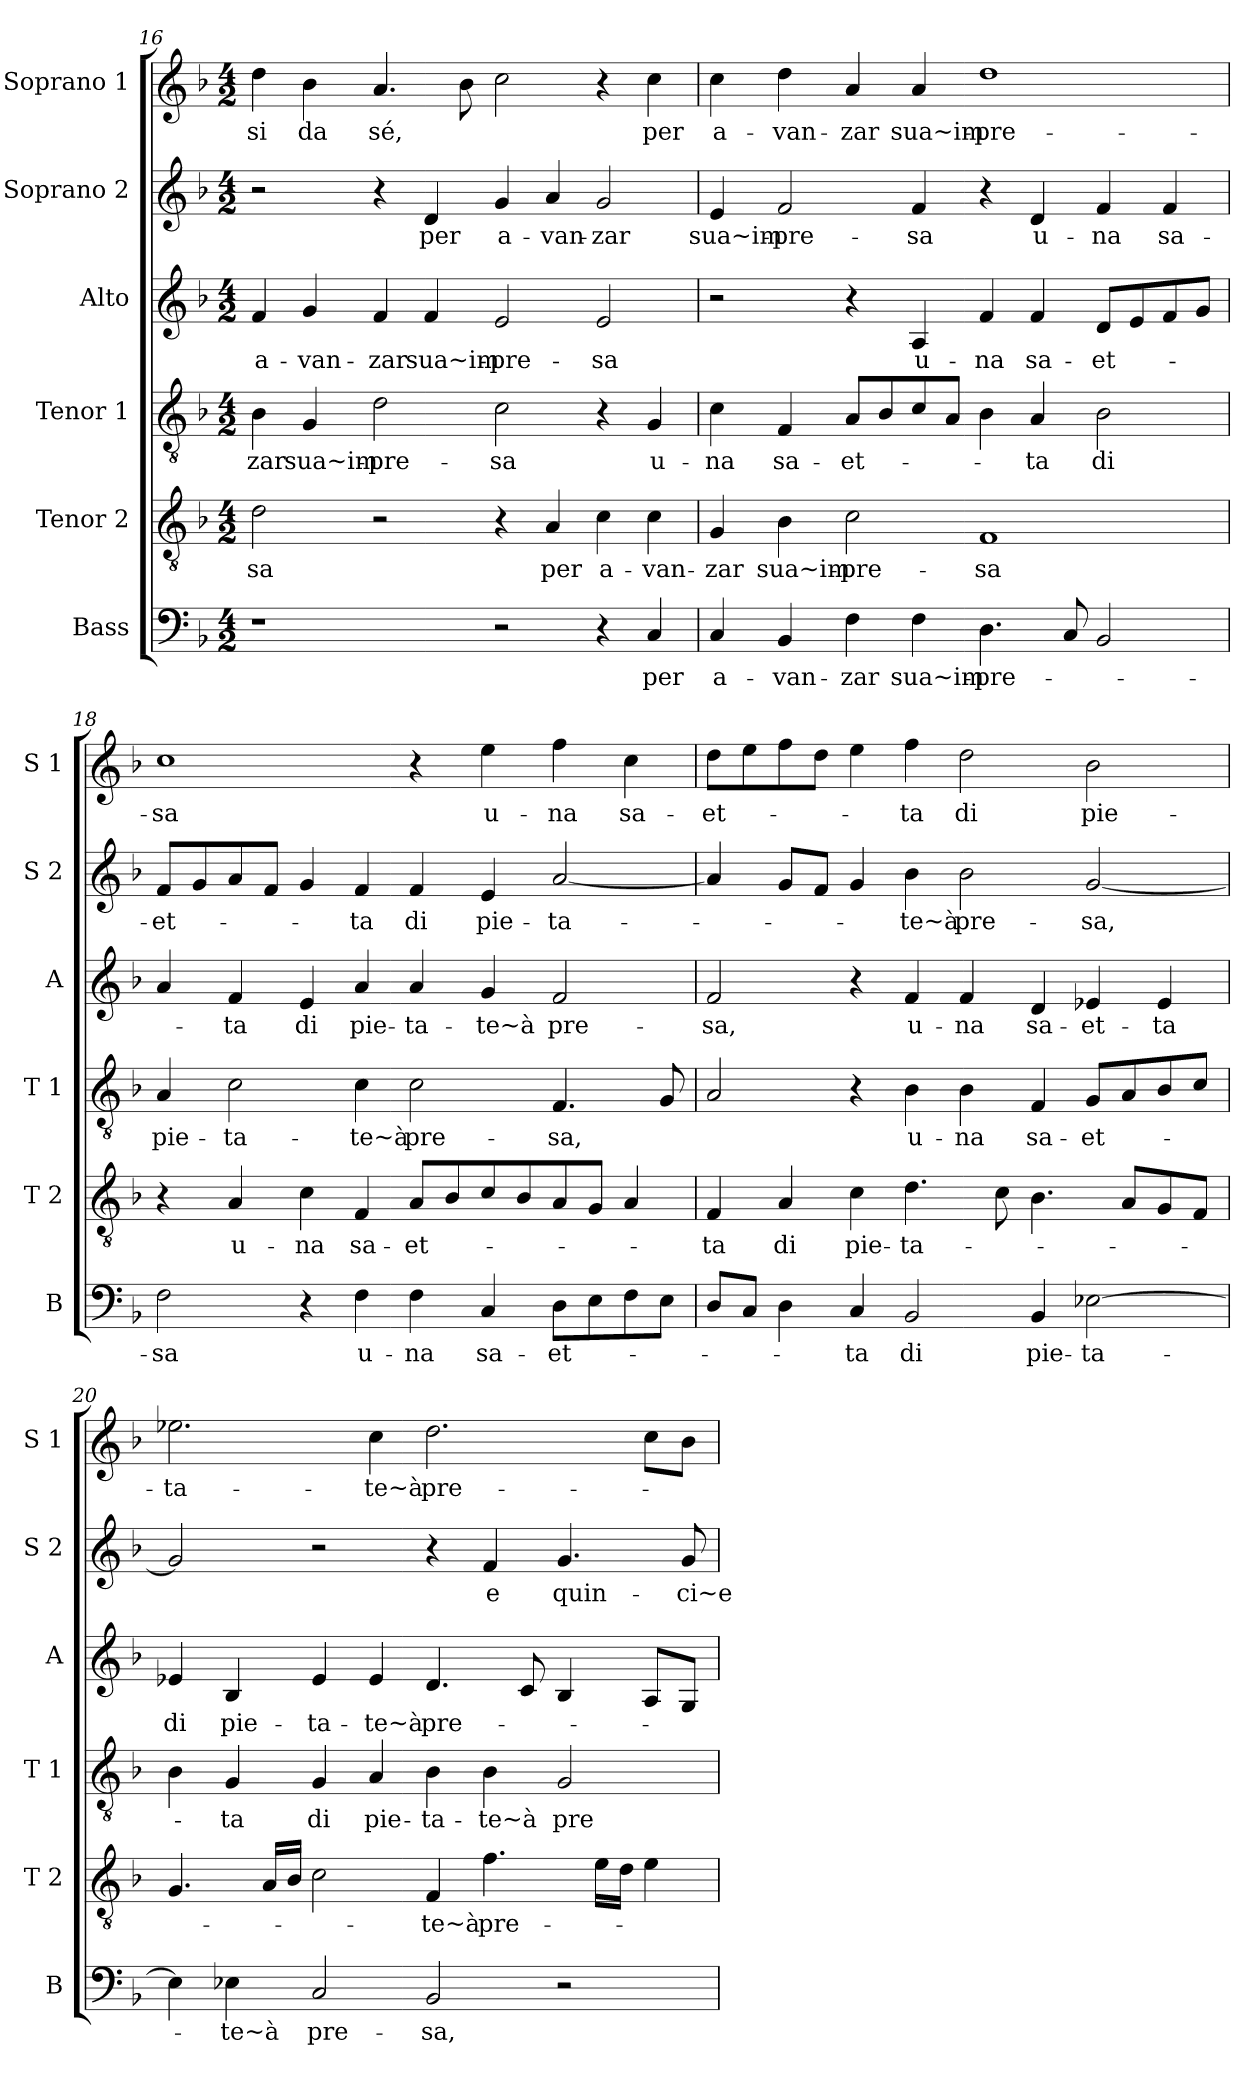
**kern	**text	**kern	**text	**kern	**text	**kern	**text	**kern	**text	**kern	**text
*part6	*part6	*part5	*part5	*part4	*part4	*part3	*part3	*part2	*part2	*part1	*part1
*staff6	*staff6	*staff5	*staff5	*staff4	*staff4	*staff3	*staff3	*staff2	*staff2	*staff1	*staff1
*I"Bass	*	*I"Tenor 2	*	*I"Tenor 1	*	*I"Alto	*	*I"Soprano 2	*	*I"Soprano 1	*
*I'B	*	*I'T 2	*	*I'T 1	*	*I'A	*	*I'S 2	*	*I'S 1	*
!!LO:LB:g=z
*clefF4	*	*clefGv2	*	*clefGv2	*	*clefG2	*	*clefG2	*	*clefG2	*
*k[b-]	*	*k[b-]	*	*k[b-]	*	*k[b-]	*	*k[b-]	*	*k[b-]	*
*F:	*	*F:	*	*F:	*	*F:	*	*F:	*	*F:	*
*M4/2	*	*M4/2	*	*M4/2	*	*M4/2	*	*M4/2	*	*M4/2	*
=16	=16	=16	=16	=16	=16	=16	=16	=16	=16	=16	=16
!	!	!	!LO:LY:b	!	!LO:LY:b	!	!LO:LY:b	!	!	!	!LO:LY:b
1r	.	2d\	-sa	4B-\	-zar	4f/	a-	2r	.	4dd\	-si
!	!	!	!	!	!LO:LY:b	!	!LO:LY:b	!	!	!	!LO:LY:b
.	.	.	.	4G/	sua~im-	4g/	-van-	.	.	4b-\	da
!	!	!	!	!	!LO:LY:b	!	!LO:LY:b	!	!	!	!LO:LY:b
.	.	2r	.	2d\	-pre-	4f/	-zar	4r	.	4.a/	sé,
!	!	!	!	!	!	!	!LO:LY:b	!	!LO:LY:b	!	!
.	.	.	.	.	.	4f/	sua~im-	4d/	per	.	.
.	.	.	.	.	.	.	.	.	.	8b-\	.
!	!	!	!	!	!LO:LY:b	!	!LO:LY:b	!	!LO:LY:b	!	!
2r	.	4r	.	2c\	-sa	2e/	-pre-	4g/	a-	2cc\	.
!	!	!	!LO:LY:b	!	!	!	!	!	!LO:LY:b	!	!
.	.	4A/	per	.	.	.	.	4a/	-van-	.	.
!	!	!	!LO:LY:b	!	!	!	!LO:LY:b	!	!LO:LY:b	!	!
4r	.	4c\	a-	4r	.	2e/	-sa	2g/	-zar	4r	.
!	!LO:LY:b	!	!LO:LY:b	!	!LO:LY:b	!	!	!	!	!	!LO:LY:b
4C/	per	4c\	-van-	4G/	u-	.	.	.	.	4cc\	per
=17	=17	=17	=17	=17	=17	=17	=17	=17	=17	=17	=17
!	!LO:LY:b	!	!LO:LY:b	!	!LO:LY:b	!	!	!	!LO:LY:b	!	!LO:LY:b
4C/	a-	4G/	-zar	4c\	-na	2r	.	4e/	sua~im-	4cc\	a-
!	!LO:LY:b	!	!LO:LY:b	!	!LO:LY:b	!	!	!	!LO:LY:b	!	!LO:LY:b
4BB-/	-van-	4B-\	sua~im-	4F/	sa-	.	.	2f/	-pre-	4dd\	-van-
!	!LO:LY:b	!	!LO:LY:b	!	!LO:LY:b	!	!	!	!	!	!LO:LY:b
4F\	-zar	2c\	-pre-	8A/L	-et-	4r	.	.	.	4a/	-zar
.	.	.	.	8B-/	.	.	.	.	.	.	.
!	!LO:LY:b	!	!	!	!	!	!LO:LY:b	!	!LO:LY:b	!	!LO:LY:b
4F\	sua~im-	.	.	8c/	.	4A/	u-	4f/	-sa	4a/	sua~im-
.	.	.	.	8A/J	.	.	.	.	.	.	.
!	!LO:LY:b	!	!LO:LY:b	!	!	!	!LO:LY:b	!	!	!	!LO:LY:b
4.D\	-pre-	1F	-sa	4B-\	.	4f/	-na	4r	.	1dd	-pre-
!	!	!	!	!	!LO:LY:b	!	!LO:LY:b	!	!LO:LY:b	!	!
.	.	.	.	4A/	-ta	4f/	sa-	4d/	u-	.	.
8C/	.	.	.	.	.	.	.	.	.	.	.
!	!	!	!	!	!LO:LY:b	!	!LO:LY:b	!	!LO:LY:b	!	!
2BB-/	.	.	.	2B-\	di	8d/L	-et-	4f/	-na	.	.
.	.	.	.	.	.	8e/	.	.	.	.	.
!	!	!	!	!	!	!	!	!	!LO:LY:b	!	!
.	.	.	.	.	.	8f/	.	4f/	sa-	.	.
.	.	.	.	.	.	8g/J	.	.	.	.	.
=18	=18	=18	=18	=18	=18	=18	=18	=18	=18	=18	=18
!	!LO:LY:b	!	!	!	!LO:LY:b	!	!	!	!LO:LY:b	!	!LO:LY:b
2F\	-sa	4r	.	4A/	pie-	4a/	.	8f/L	-et-	1cc	-sa
.	.	.	.	.	.	.	.	8g/	.	.	.
!	!	!	!LO:LY:b	!	!LO:LY:b	!	!LO:LY:b	!	!	!	!
.	.	4A/	u-	2c\	-ta-	4f/	-ta	8a/	.	.	.
.	.	.	.	.	.	.	.	8f/J	.	.	.
!	!	!	!LO:LY:b	!	!	!	!LO:LY:b	!	!	!	!
4r	.	4c\	-na	.	.	4e/	di	4g/	.	.	.
!	!LO:LY:b	!	!LO:LY:b	!	!LO:LY:b	!	!LO:LY:b	!	!LO:LY:b	!	!
4F\	u-	4F/	sa-	4c\	-te~à	4a/	pie-	4f/	-ta	.	.
!	!LO:LY:b	!	!LO:LY:b	!	!LO:LY:b	!	!LO:LY:b	!	!LO:LY:b	!	!
4F\	-na	8A/L	-et-	2c\	pre-	4a/	-ta-	4f/	di	4r	.
.	.	8B-/	.	.	.	.	.	.	.	.	.
!	!LO:LY:b	!	!	!	!	!	!LO:LY:b	!	!LO:LY:b	!	!LO:LY:b
4C/	sa-	8c/	.	.	.	4g/	-te~à	4e/	pie-	4ee\	u-
.	.	8B-/	.	.	.	.	.	.	.	.	.
!	!LO:LY:b	!	!	!	!LO:LY:b	!	!LO:LY:b	!	!LO:LY:b	!	!LO:LY:b
8D\L	-et-	8A/	.	4.F/	-sa,	2f/	pre-	[2a/	-ta-	4ff\	-na
8E\	.	8G/J	.	.	.	.	.	.	.	.	.
!	!	!	!	!	!	!	!	!	!	!	!LO:LY:b
8F\	.	4A/	.	.	.	.	.	.	.	4cc\	sa-
8E\J	.	.	.	8G/	.	.	.	.	.	.	.
!!LO:PB:g=z
=19	=19	=19	=19	=19	=19	=19	=19	=19	=19	=19	=19
!	!	!	!LO:LY:b	!	!	!	!LO:LY:b	!	!	!	!LO:LY:b
8D/L	.	4F/	-ta	2A/	.	2f/	-sa,	4a/]	.	8dd\L	-et-
8C/J	.	.	.	.	.	.	.	.	.	8ee\	.
!	!	!	!LO:LY:b	!	!	!	!	!	!	!	!
4D\	.	4A/	di	.	.	.	.	8g/L	.	8ff\	.
.	.	.	.	.	.	.	.	8f/J	.	8dd\J	.
!	!LO:LY:b	!	!LO:LY:b	!	!	!	!	!	!	!	!
4C/	-ta	4c\	pie-	4r	.	4r	.	4g/	.	4ee\	.
!	!LO:LY:b	!	!LO:LY:b	!	!LO:LY:b	!	!LO:LY:b	!	!LO:LY:b	!	!LO:LY:b
2BB-/	di	4.d\	-ta-	4B-\	u-	4f/	u-	4b-\	-te~à	4ff\	-ta
!	!	!	!	!	!LO:LY:b	!	!LO:LY:b	!	!LO:LY:b	!	!LO:LY:b
.	.	.	.	4B-\	-na	4f/	-na	2b-\	pre-	2dd\	di
.	.	8c\	.	.	.	.	.	.	.	.	.
!	!LO:LY:b	!	!	!	!LO:LY:b	!	!LO:LY:b	!	!	!	!
4BB-/	pie-	4.B-\	.	4F/	sa-	4d/	sa-	.	.	.	.
!	!LO:LY:b	!	!	!	!LO:LY:b	!	!LO:LY:b	!	!LO:LY:b	!	!LO:LY:b
[2E-X\	-ta-	.	.	8G/L	-et-	4e-X/	-et-	[2g/	-sa,	2b-\	pie-
.	.	8A/L	.	8A/	.	.	.	.	.	.	.
!	!	!	!	!	!	!	!LO:LY:b	!	!	!	!
.	.	8G/	.	8B-/	.	4e-/	-ta	.	.	.	.
.	.	8F/J	.	8c/J	.	.	.	.	.	.	.
=20	=20	=20	=20	=20	=20	=20	=20	=20	=20	=20	=20
!	!	!	!	!	!	!	!LO:LY:b	!	!	!	!LO:LY:b
4E-\]	.	4.G/	.	4B-\	.	4e-X/	di	2g/]	.	2.ee-X\	-ta-
!	!LO:LY:b	!	!	!	!LO:LY:b	!	!LO:LY:b	!	!	!	!
4E-X\	-te~à	.	.	4G/	-ta	4B-/	pie-	.	.	.	.
.	.	16A/LL	.	.	.	.	.	.	.	.	.
.	.	16B-/JJ	.	.	.	.	.	.	.	.	.
!	!LO:LY:b	!	!	!	!LO:LY:b	!	!LO:LY:b	!	!	!	!
2C/	pre-	2c\	.	4G/	di	4e-/	-ta-	2r	.	.	.
!	!	!	!	!	!LO:LY:b	!	!LO:LY:b	!	!	!	!LO:LY:b
.	.	.	.	4A/	pie-	4e-/	-te~à	.	.	4cc\	-te~à
!	!LO:LY:b	!	!LO:LY:b	!	!LO:LY:b	!	!LO:LY:b	!	!	!	!LO:LY:b
2BB-/	-sa,	4F/	-te~à	4B-\	-ta-	4.d/	pre-	4r	.	2.dd\	pre-
!	!	!	!LO:LY:b	!	!LO:LY:b	!	!	!	!LO:LY:b	!	!
.	.	4.f\	pre-	4B-\	-te~à	.	.	4f/	e	.	.
.	.	.	.	.	.	8c/	.	.	.	.	.
!	!	!	!	!	!LO:LY:b	!	!	!	!LO:LY:b	!	!
2r	.	.	.	2G/	pre-	4B-/	.	4.g/	quin-	.	.
.	.	16e\LL	.	.	.	.	.	.	.	.	.
.	.	16d\JJ	.	.	.	.	.	.	.	.	.
.	.	4e\	.	.	.	8A/L	.	.	.	8cc\L	.
!	!	!	!	!	!	!	!	!	!LO:LY:b	!	!
.	.	.	.	.	.	8G/J	.	8g/	-ci~e	8b-\J	.
=	=	=	=	=	=	=	=	=	=	=	=
*-	*-	*-	*-	*-	*-	*-	*-	*-	*-	*-	*-
